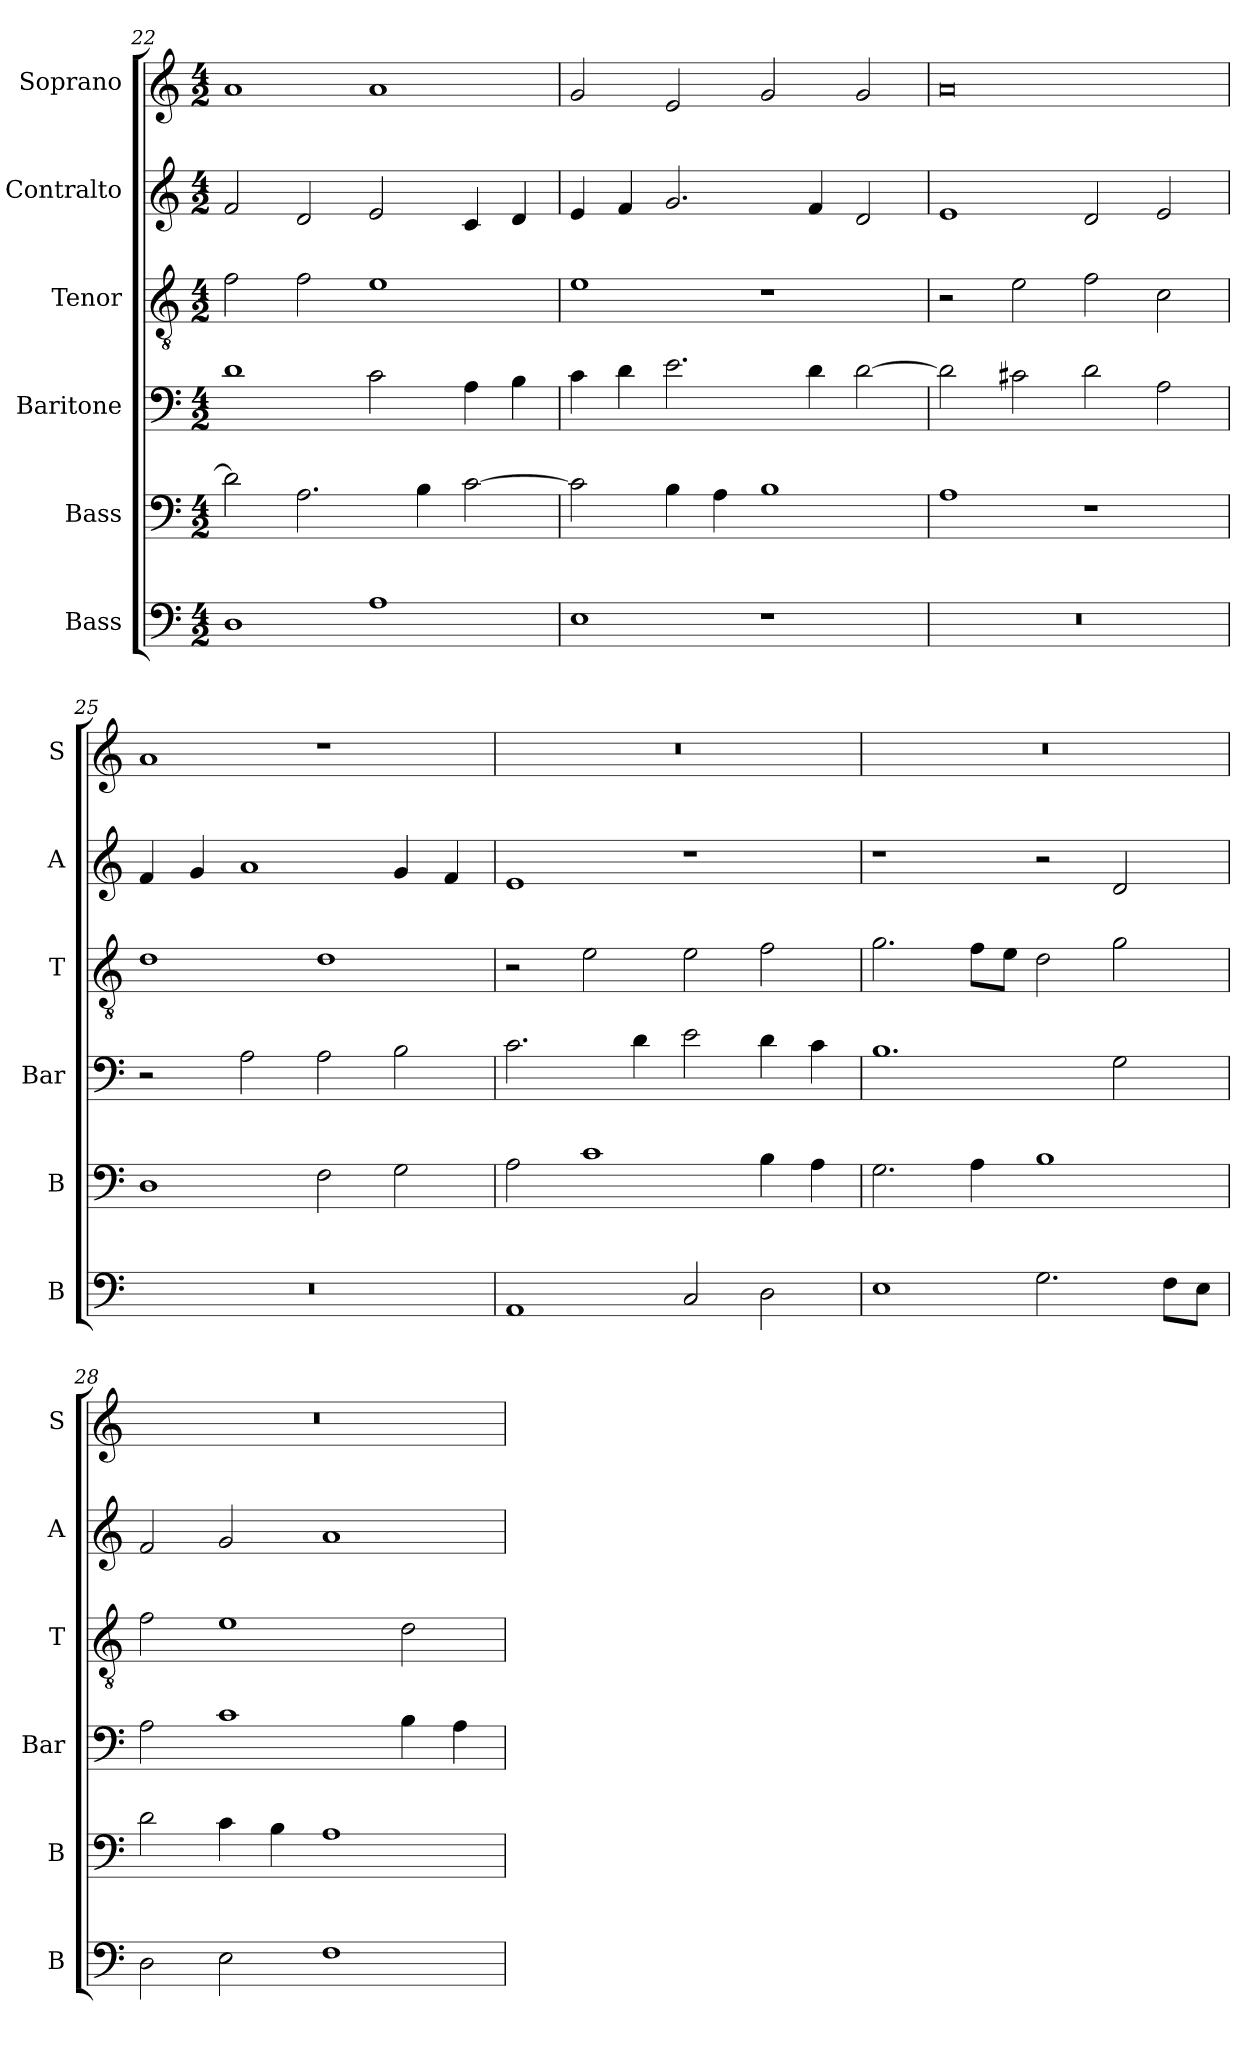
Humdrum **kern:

**kern	**kern	**kern	**kern	**kern	**kern
*part6	*part5	*part4	*part3	*part2	*part1
*staff6	*staff5	*staff4	*staff3	*staff2	*staff1
*I"Bass	*I"Bass	*I"Baritone	*I"Tenor	*I"Contralto	*I"Soprano
*I'B	*I'B	*I'Bar	*I'T	*I'A	*I'S
*clefF4	*clefF4	*clefF4	*clefGv2	*clefG2	*clefG2
*k[]	*k[]	*k[]	*k[]	*k[]	*k[]
*A:aeo	*A:aeo	*A:aeo	*A:aeo	*A:aeo	*A:aeo
*M4/2	*M4/2	*M4/2	*M4/2	*M4/2	*M4/2
=22	=22	=22	=22	=22	=22
1D	2d]	1d	2f	2f	1a
.	2.A	.	2f	2d	.
1A	.	2c	1e	2e	1a
.	4B	.	.	.	.
.	[2c	4A	.	4c	.
.	.	4B	.	4d	.
=23	=23	=23	=23	=23	=23
1E	2c]	4c	1e	4e	2g
.	.	4d	.	4f	.
.	4B	2.e	.	2.g	2e
.	4A	.	.	.	.
1r	1B	.	1r	.	2g
.	.	4d	.	4f	.
.	.	[2d	.	2d	2g
=24	=24	=24	=24	=24	=24
0r	1A	2d]	2r	1e	0a
.	.	2c#X	2e	.	.
.	1r	2d	2f	2d	.
.	.	2A	2c	2e	.
=25	=25	=25	=25	=25	=25
0r	1D	2r	1d	4f	1a
.	.	.	.	4g	.
.	.	2A	.	1a	.
.	2F	2A	1d	.	1r
.	2G	2B	.	4g	.
.	.	.	.	4f	.
=26	=26	=26	=26	=26	=26
1AA	2A	2.c	2r	1e	0r
.	1c	.	2e	.	.
.	.	4d	.	.	.
2C	.	2e	2e	1r	.
2D	4B	4d	2f	.	.
.	4A	4c	.	.	.
=27	=27	=27	=27	=27	=27
1E	2.G	1.B	2.g	1r	0r
.	4A	.	8f\L	.	.
.	.	.	8e\J	.	.
2.G	1B	.	2d	2r	.
.	.	2G	2g	2d	.
8F\L	.	.	.	.	.
8E\J	.	.	.	.	.
=28	=28	=28	=28	=28	=28
2D	2d	2A	2f	2f	0r
2E	4c	1c	1e	2g	.
.	4B	.	.	.	.
1F	1A	.	.	1a	.
.	.	4B	2d	.	.
.	.	4A	.	.	.
=	=	=	=	=	=
*-	*-	*-	*-	*-	*-
